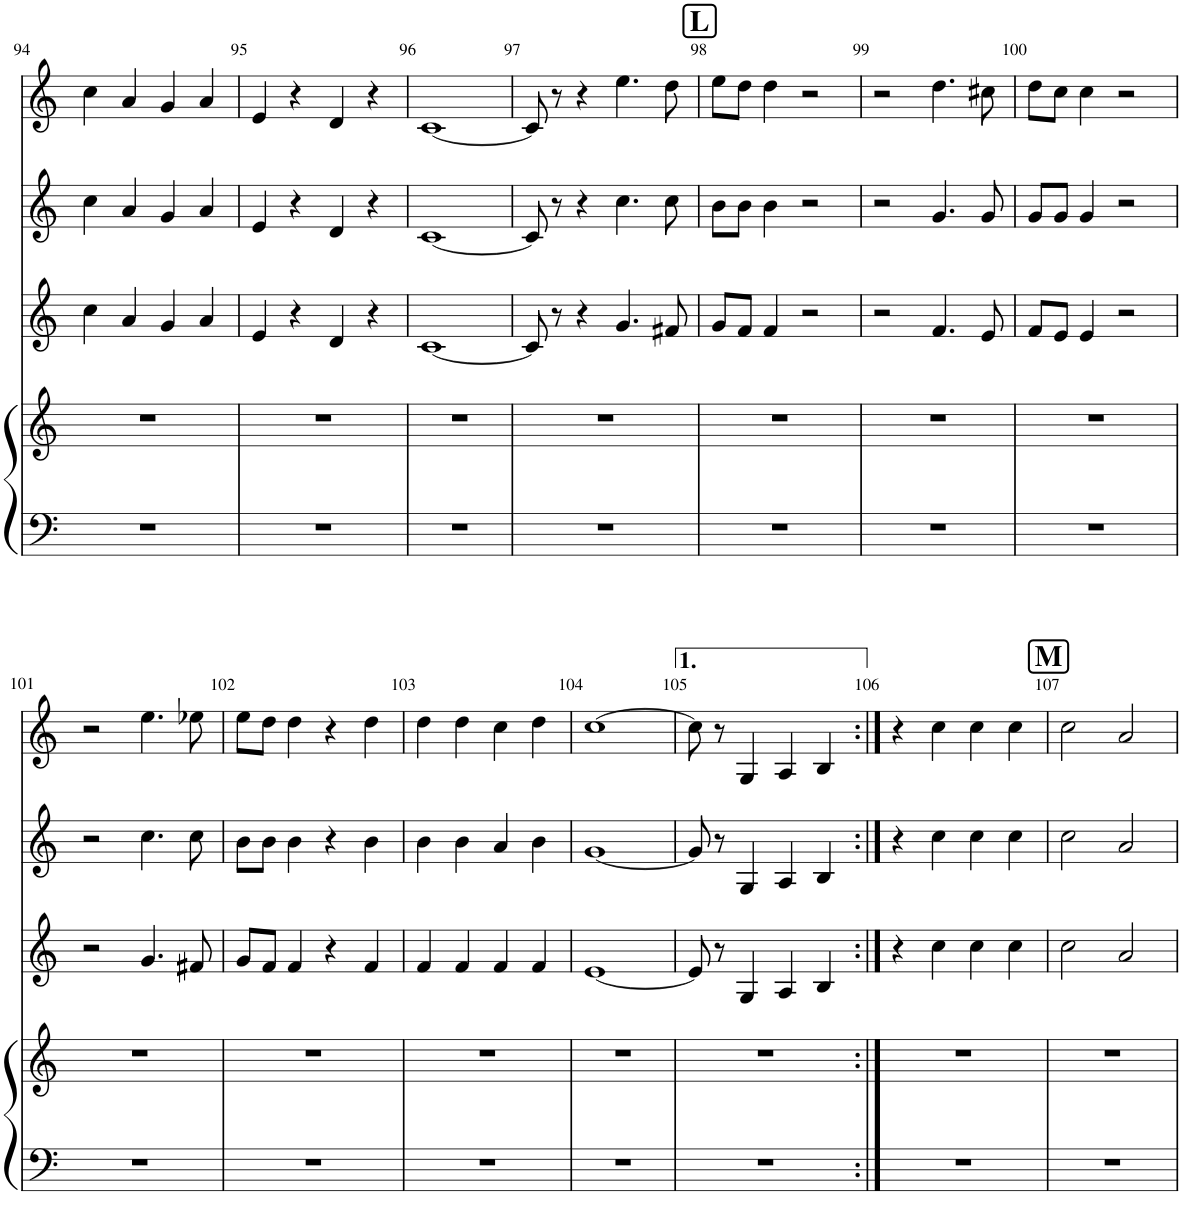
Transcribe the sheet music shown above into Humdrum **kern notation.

**kern	**kern	**kern	**kern	**kern
*part4	*part4	*part3	*part2	*part1
*staff5	*staff4	*staff3	*staff2	*staff1
*I"Piano	*	*I"Piano	*I"Piano	*I"Piano
*I'Pno	*	*I'Pno	*I'Pno	*I'Pno
!!LO:PB:g=z
*clefF4	*clefG2	*clefG2	*clefG2	*clefG2
*k[]	*k[]	*k[]	*k[]	*k[]
*M2/2	*M2/2	*M2/2	*M2/2	*M2/2
*met(c|)	*met(c|)	*met(c|)	*met(c|)	*met(c|)
=94	=94	=94	=94	=94
1r	1r	4cc\	4cc\	4cc\
.	.	4a/	4a/	4a/
.	.	4g/	4g/	4g/
.	.	4a/	4a/	4a/
=95	=95	=95	=95	=95
1r	1r	4e/	4e/	4e/
.	.	4r	4r	4r
.	.	4d/	4d/	4d/
.	.	4r	4r	4r
=96	=96	=96	=96	=96
1r	1r	[1c	[1c	[1c
=97	=97	=97	=97	=97
1r	1r	8c/]	8c/]	8c/]
.	.	8r	8r	8r
.	.	4r	4r	4r
.	.	4.g/	4.cc\	4.ee\
.	.	8f#X/	8cc\	8dd\
!!LO:REH:place=s1:a:B:cj:fs=14:t=L
=98	=98	=98	=98	=98
1r	1r	8g/L	8b\L	8ee\L
.	.	8f/J	8b\J	8dd\J
.	.	4f/	4b\	4dd\
.	.	2r	2r	2r
=99	=99	=99	=99	=99
1r	1r	2r	2r	2r
.	.	4.f/	4.g/	4.dd\
.	.	8e/	8g/	8cc#X\
=100	=100	=100	=100	=100
1r	1r	8f/L	8g/L	8dd\L
.	.	8e/J	8g/J	8cc\J
.	.	4e/	4g/	4cc\
.	.	2r	2r	2r
!!LO:LB:g=z
=101	=101	=101	=101	=101
1r	1r	2r	2r	2r
.	.	4.g/	4.cc\	4.ee\
.	.	8f#X/	8cc\	8ee-X\
=102	=102	=102	=102	=102
1r	1r	8g/L	8b\L	8ee\L
.	.	8f/J	8b\J	8dd\J
.	.	4f/	4b\	4dd\
.	.	4r	4r	4r
.	.	4f/	4b\	4dd\
=103	=103	=103	=103	=103
1r	1r	4f/	4b\	4dd\
.	.	4f/	4b\	4dd\
.	.	4f/	4a/	4cc\
.	.	4f/	4b\	4dd\
=104	=104	=104	=104	=104
1r	1r	[1e	[1g	[1cc
=105	=105	=105	=105	=105
1r	1r	8e/]	8g/]	8cc\]
.	.	8r	8r	8r
.	.	4G/	4G/	4G/
.	.	4A/	4A/	4A/
.	.	4B/	4B/	4B/
=106:|!	=106:|!	=106:|!	=106:|!	=106:|!
1r	1r	4r	4r	4r
.	.	4cc\	4cc\	4cc\
.	.	4cc\	4cc\	4cc\
.	.	4cc\	4cc\	4cc\
!!LO:REH:place=s1:a:B:cj:fs=14:t=M
=107	=107	=107	=107	=107
1r	1r	2cc\	2cc\	2cc\
.	.	2a/	2a/	2a/
=	=	=	=	=
*-	*-	*-	*-	*-
